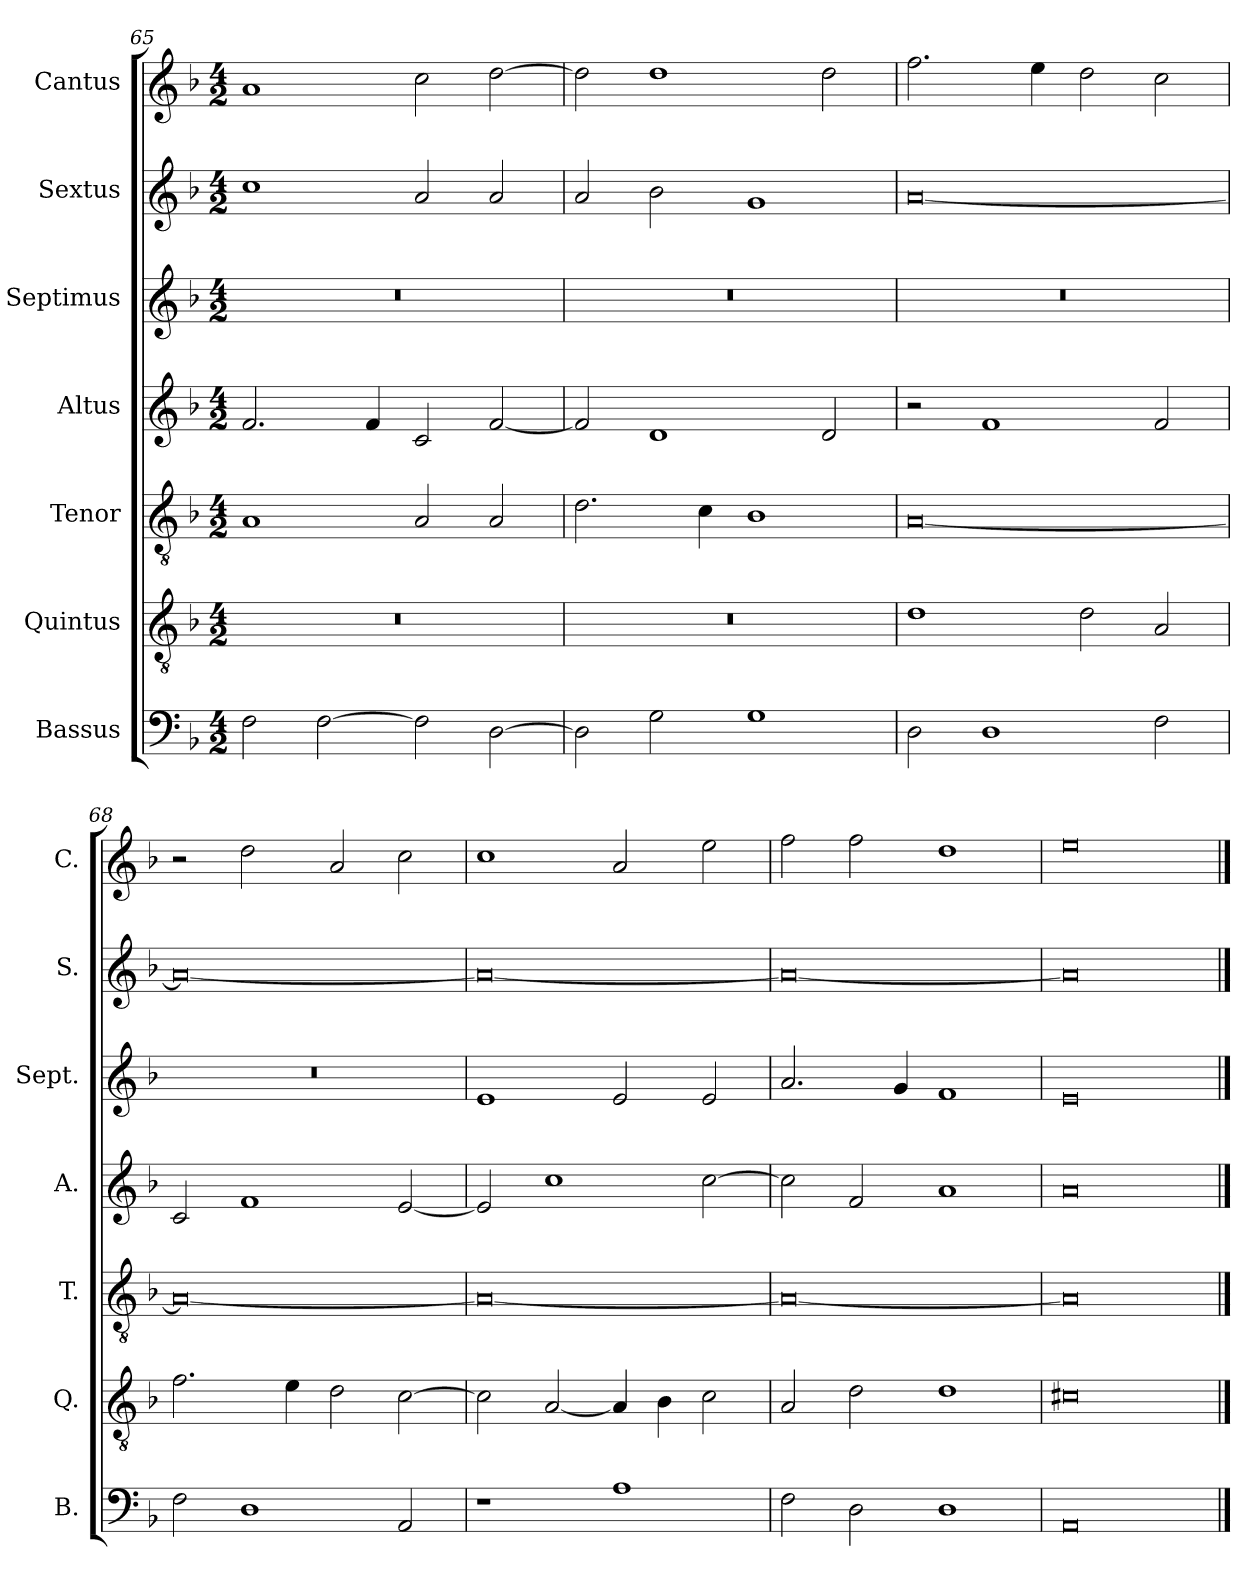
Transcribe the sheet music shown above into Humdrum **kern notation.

**kern	**kern	**kern	**kern	**kern	**kern	**kern
*part7	*part6	*part5	*part4	*part3	*part2	*part1
*staff7	*staff6	*staff5	*staff4	*staff3	*staff2	*staff1
*I"Bassus	*I"Quintus	*I"Tenor	*I"Altus	*I"Septimus	*I"Sextus	*I"Cantus
*I'B.	*I'Q.	*I'T.	*I'A.	*I'Sept.	*I'S.	*I'C.
*clefF4	*clefGv2	*clefGv2	*clefG2	*clefG2	*clefG2	*clefG2
*k[b-]	*k[b-]	*k[b-]	*k[b-]	*k[b-]	*k[b-]	*k[b-]
*F:	*F:	*F:	*F:	*F:	*F:	*F:
*M4/2	*M4/2	*M4/2	*M4/2	*M4/2	*M4/2	*M4/2
=65	=65	=65	=65	=65	=65	=65
2F\	0r	1A	2.f/	0r	1cc	1a
[2F\	.	.	.	.	.	.
.	.	.	4f/	.	.	.
2F\]	.	2A/	2c/	.	2a/	2cc\
[2D\	.	2A/	[2f/	.	2a/	[2dd\
!!LO:PB:g=z
=66	=66	=66	=66	=66	=66	=66
2D\]	0r	2.d\	2f/]	0r	2a/	2dd\]
2G\	.	.	1d	.	2b-\	1dd
.	.	4c\	.	.	.	.
1G	.	1B-	.	.	1g	.
.	.	.	2d/	.	.	2dd\
=67	=67	=67	=67	=67	=67	=67
2D\	1d	[0A	2r	0r	[0a	2.ff\
1D	.	.	1f	.	.	.
.	.	.	.	.	.	4ee\
.	2d\	.	.	.	.	2dd\
2F\	2A/	.	2f/	.	.	2cc\
=68	=68	=68	=68	=68	=68	=68
2F\	2.f\	0A_	2c/	0r	0a_	2r
1D	.	.	1f	.	.	2dd\
.	4e\	.	.	.	.	.
.	2d\	.	.	.	.	2a/
2AA/	[2c\	.	[2e/	.	.	2cc\
=69	=69	=69	=69	=69	=69	=69
1r	2c\]	0A_	2e/]	1e	0a_	1cc
.	[2A/	.	1cc	.	.	.
1A	4A/]	.	.	2e/	.	2a/
.	4B-\	.	.	.	.	.
.	2c\	.	[2cc\	2e/	.	2ee\
=70	=70	=70	=70	=70	=70	=70
2F\	2A/	0A_	2cc\]	2.a/	0a_	2ff\
2D\	2d\	.	2f/	.	.	2ff\
.	.	.	.	4g/	.	.
1D	1d	.	1a	1f	.	1dd
=71	=71	=71	=71	=71	=71	=71
0AA	0c#X	0A]	0a	0e	0a]	0ee
==	==	==	==	==	==	==
*-	*-	*-	*-	*-	*-	*-
